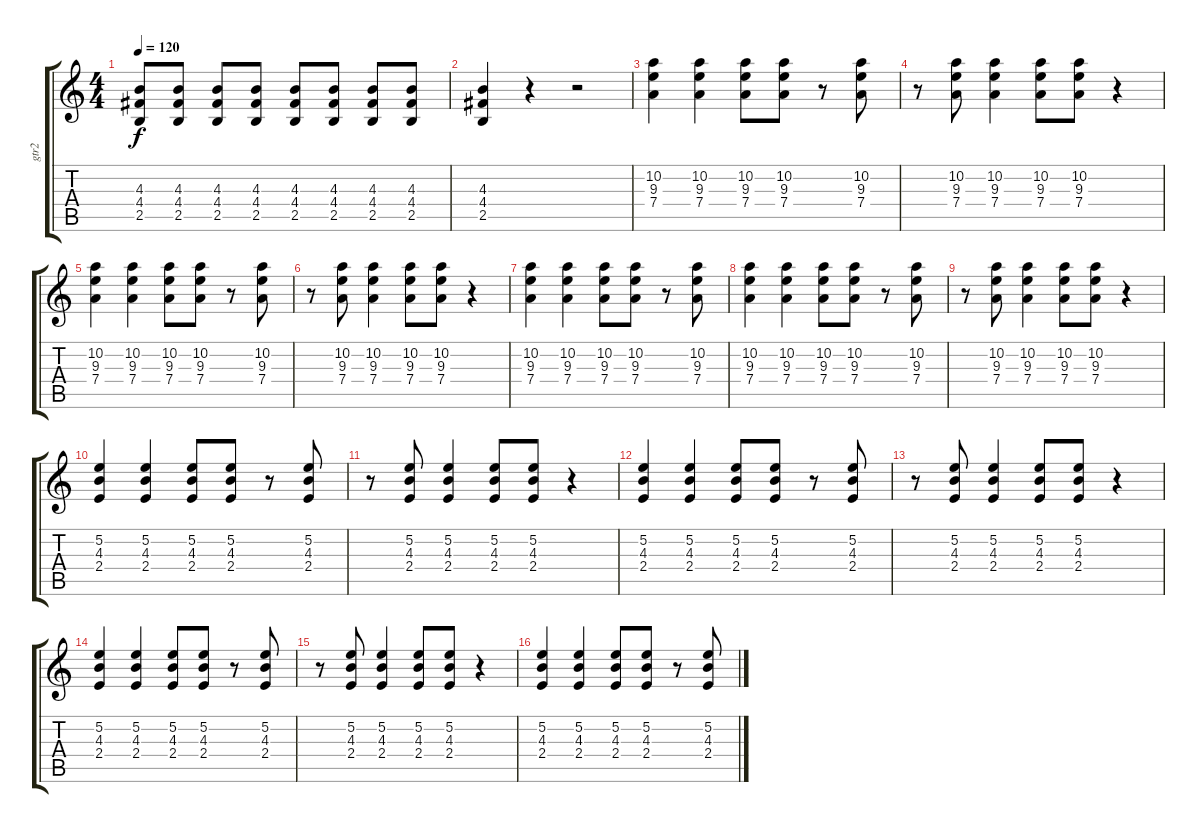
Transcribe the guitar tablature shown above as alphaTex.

\track ("gtr2" "gtr2") {instrument overdrivenguitar}
\staff {score tabs}
\tuning (E4 B3 G3 D3 A2 E2) {hide}
\ts (4 4)
\tempo 120
\clef g2
\ks c
(4.3 4.4 2.5).8{dy f} (4.3 4.4 2.5).8 (4.3 4.4 2.5).8 (4.3 4.4 2.5).8 (4.3 4.4 2.5).8 (4.3 4.4 2.5).8 (4.3 4.4 2.5).8 (4.3 4.4 2.5).8 |
(4.3 4.4 2.5).4 r.4 r.2 |
(10.2 9.3 7.4).4 (10.2 9.3 7.4).4 (10.2 9.3 7.4).8 (10.2 9.3 7.4).8 r.8 (10.2 9.3 7.4).8 |
r.8 (10.2 9.3 7.4).8 (10.2 9.3 7.4).4 (10.2 9.3 7.4).8 (10.2 9.3 7.4).8 r.4 |
(10.2 9.3 7.4).4 (10.2 9.3 7.4).4 (10.2 9.3 7.4).8 (10.2 9.3 7.4).8 r.8 (10.2 9.3 7.4).8 |
r.8 (10.2 9.3 7.4).8 (10.2 9.3 7.4).4 (10.2 9.3 7.4).8 (10.2 9.3 7.4).8 r.4 |
(10.2 9.3 7.4).4 (10.2 9.3 7.4).4 (10.2 9.3 7.4).8 (10.2 9.3 7.4).8 r.8 (10.2 9.3 7.4).8 |
(10.2 9.3 7.4).4 (10.2 9.3 7.4).4 (10.2 9.3 7.4).8 (10.2 9.3 7.4).8 r.8 (10.2 9.3 7.4).8 |
r.8 (10.2 9.3 7.4).8 (10.2 9.3 7.4).4 (10.2 9.3 7.4).8 (10.2 9.3 7.4).8 r.4 |
(5.2 4.3 2.4).4 (5.2 4.3 2.4).4 (5.2 4.3 2.4).8 (5.2 4.3 2.4).8 r.8 (5.2 4.3 2.4).8 |
r.8 (5.2 4.3 2.4).8 (5.2 4.3 2.4).4 (5.2 4.3 2.4).8 (5.2 4.3 2.4).8 r.4 |
(5.2 4.3 2.4).4 (5.2 4.3 2.4).4 (5.2 4.3 2.4).8 (5.2 4.3 2.4).8 r.8 (5.2 4.3 2.4).8 |
r.8 (5.2 4.3 2.4).8 (5.2 4.3 2.4).4 (5.2 4.3 2.4).8 (5.2 4.3 2.4).8 r.4 |
(5.2 4.3 2.4).4 (5.2 4.3 2.4).4 (5.2 4.3 2.4).8 (5.2 4.3 2.4).8 r.8 (5.2 4.3 2.4).8 |
r.8 (5.2 4.3 2.4).8 (5.2 4.3 2.4).4 (5.2 4.3 2.4).8 (5.2 4.3 2.4).8 r.4 |
(5.2 4.3 2.4).4 (5.2 4.3 2.4).4 (5.2 4.3 2.4).8 (5.2 4.3 2.4).8 r.8 (5.2 4.3 2.4).8
